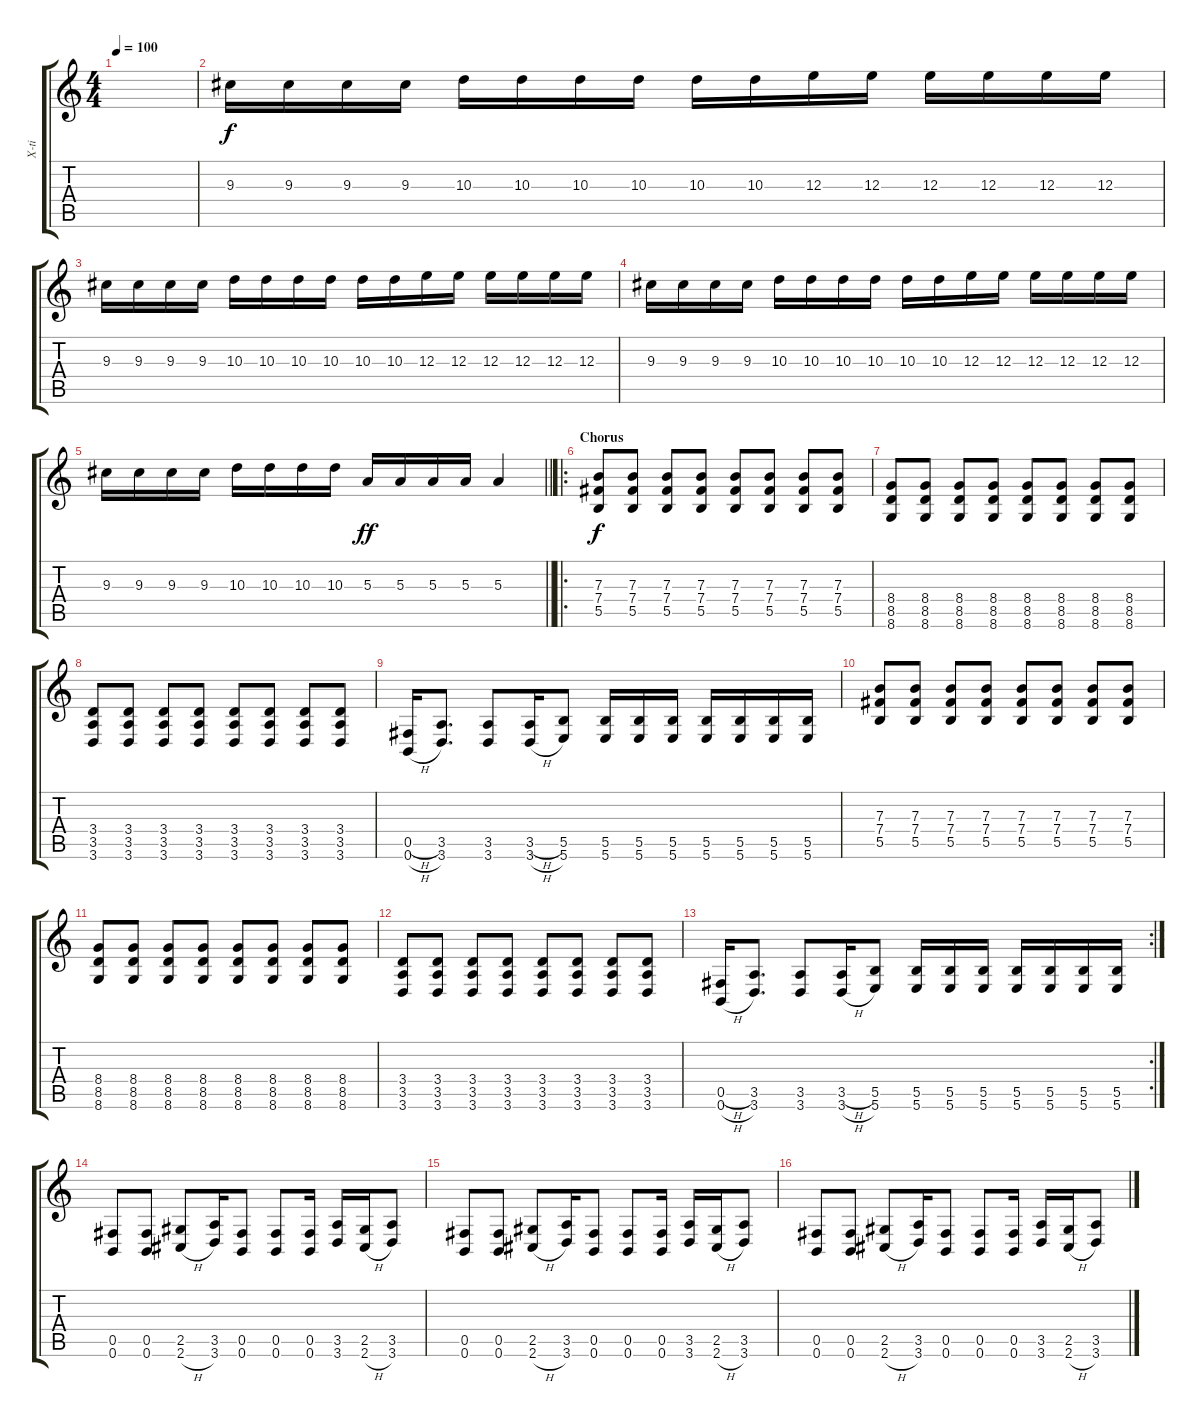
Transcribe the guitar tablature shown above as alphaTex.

\track ("X-ti" "X-ti") {instrument distortionguitar}
\staff {score tabs}
\tuning (Db4 Ab3 E3 B2 Gb2 B1) {hide}
\ts (4 4)
\tempo 100
\clef g2
\ks c
|
9.3.16{volume 2} 9.3.16{volume 13} 9.3.16 9.3.16 10.3.16 10.3.16 10.3.16 10.3.16 10.3.16 10.3.16 12.3.16 12.3.16 12.3.16 12.3.16 12.3.16 12.3.16 |
9.3.16 9.3.16 9.3.16 9.3.16 10.3.16 10.3.16 10.3.16 10.3.16 10.3.16 10.3.16 12.3.16 12.3.16 12.3.16 12.3.16 12.3.16 12.3.16 |
9.3.16 9.3.16 9.3.16 9.3.16 10.3.16 10.3.16 10.3.16 10.3.16 10.3.16 10.3.16 12.3.16 12.3.16 12.3.16 12.3.16 12.3.16 12.3.16 |
\barLineRight lightlight
9.3.16 9.3.16 9.3.16 9.3.16 10.3.16 10.3.16 10.3.16 10.3.16 5.3.16{dy ff} 5.3.16 5.3.16 5.3.16 5.3.4 |
\ro
\section ("" "Chorus")
(7.3 7.4 5.5).8{dy f} (7.3 7.4 5.5).8 (7.3 7.4 5.5).8 (7.3 7.4 5.5).8 (7.3 7.4 5.5).8 (7.3 7.4 5.5).8 (7.3 7.4 5.5).8 (7.3 7.4 5.5).8 |
(8.4 8.5 8.6).8 (8.4 8.5 8.6).8 (8.4 8.5 8.6).8 (8.4 8.5 8.6).8 (8.4 8.5 8.6).8 (8.4 8.5 8.6).8 (8.4 8.5 8.6).8 (8.4 8.5 8.6).8 |
(3.4 3.5 3.6).8 (3.4 3.5 3.6).8 (3.4 3.5 3.6).8 (3.4 3.5 3.6).8 (3.4 3.5 3.6).8 (3.4 3.5 3.6).8 (3.4 3.5 3.6).8 (3.4 3.5 3.6).8 |
(0.5{h} 0.6{h}).16 (3.5 3.6).8{d} (3.5 3.6).8 (3.5{h} 3.6{h}).16 (5.5 5.6).8 (5.5 5.6).16 (5.5 5.6).16 (5.5 5.6).16 (5.5 5.6).16 (5.5 5.6).16 (5.5 5.6).16 (5.5 5.6).16 |
(7.3 7.4 5.5).8 (7.3 7.4 5.5).8 (7.3 7.4 5.5).8 (7.3 7.4 5.5).8 (7.3 7.4 5.5).8 (7.3 7.4 5.5).8 (7.3 7.4 5.5).8 (7.3 7.4 5.5).8 |
(8.4 8.5 8.6).8 (8.4 8.5 8.6).8 (8.4 8.5 8.6).8 (8.4 8.5 8.6).8 (8.4 8.5 8.6).8 (8.4 8.5 8.6).8 (8.4 8.5 8.6).8 (8.4 8.5 8.6).8 |
(3.4 3.5 3.6).8 (3.4 3.5 3.6).8 (3.4 3.5 3.6).8 (3.4 3.5 3.6).8 (3.4 3.5 3.6).8 (3.4 3.5 3.6).8 (3.4 3.5 3.6).8 (3.4 3.5 3.6).8 |
\rc 2
(0.5{h} 0.6{h}).16 (3.5 3.6).8{d} (3.5 3.6).8 (3.5{h} 3.6{h}).16 (5.5 5.6).8 (5.5 5.6).16 (5.5 5.6).16 (5.5 5.6).16 (5.5 5.6).16 (5.5 5.6).16 (5.5 5.6).16 (5.5 5.6).16 |
(0.5 0.6).8 (0.5 0.6).8 (2.5 2.6{h}).8 (3.5 3.6).16 (0.5 0.6).8 (0.5 0.6).8 (0.5 0.6).16 (3.5 3.6).16 (2.5 2.6{h}).16 (3.5 3.6).8 |
(0.5 0.6).8 (0.5 0.6).8 (2.5 2.6{h}).8 (3.5 3.6).16 (0.5 0.6).8 (0.5 0.6).8 (0.5 0.6).16 (3.5 3.6).16 (2.5 2.6{h}).16 (3.5 3.6).8 |
(0.5 0.6).8 (0.5 0.6).8 (2.5 2.6{h}).8 (3.5 3.6).16 (0.5 0.6).8 (0.5 0.6).8 (0.5 0.6).16 (3.5 3.6).16 (2.5 2.6{h}).16 (3.5 3.6).8
